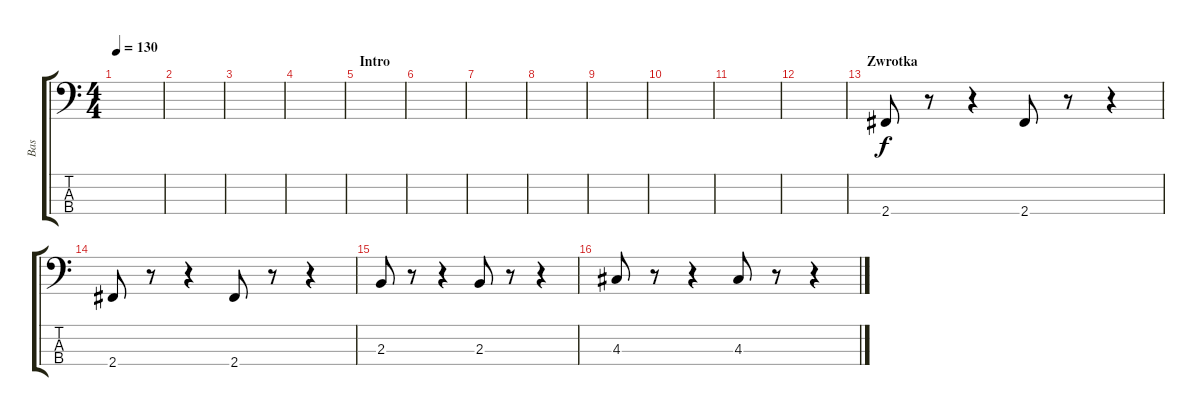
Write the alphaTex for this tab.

\track ("Bas" "Bas") {instrument electricbassfinger}
\staff {score tabs}
\tuning (G2 D2 A1 E1) {hide}
\ts (4 4)
\tempo 130
\clef f4
\ks c
|
|
|
|
\section ("" "Intro")
|
|
|
|
|
|
|
|
\section ("" "Zwrotka")
2.4.8 r.8 r.4 2.4.8 r.8 r.4 |
2.4.8 r.8 r.4 2.4.8 r.8 r.4 |
2.3.8 r.8 r.4 2.3.8 r.8 r.4 |
4.3.8 r.8 r.4 4.3.8 r.8 r.4
